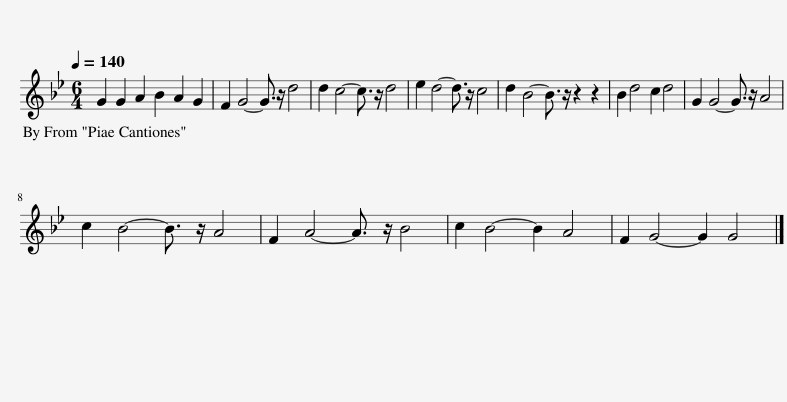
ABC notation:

X:1
L:1/8
Q:1/4=140
M:6/4
I:linebreak $
K:Bb
V:1 treble
V:1
 G2 G2 A2 B2 A2 G2 | F2 G4- G3/2 z/ d4 | d2 c4- c3/2 z/ d4 | e2 d4- d3/2 z/ c4 | d2 B4- B3/2 z/ z2 z2 | %5
 B2 d4 c2 d4 | G2 G4- G3/2 z/ A4 |$ c2 B4- B3/2 z/ A4 | F2 A4- A3/2 z/ B4 | c2 B4- B2 A4 | %10
 F2 G4- G2 G4 |] %11
